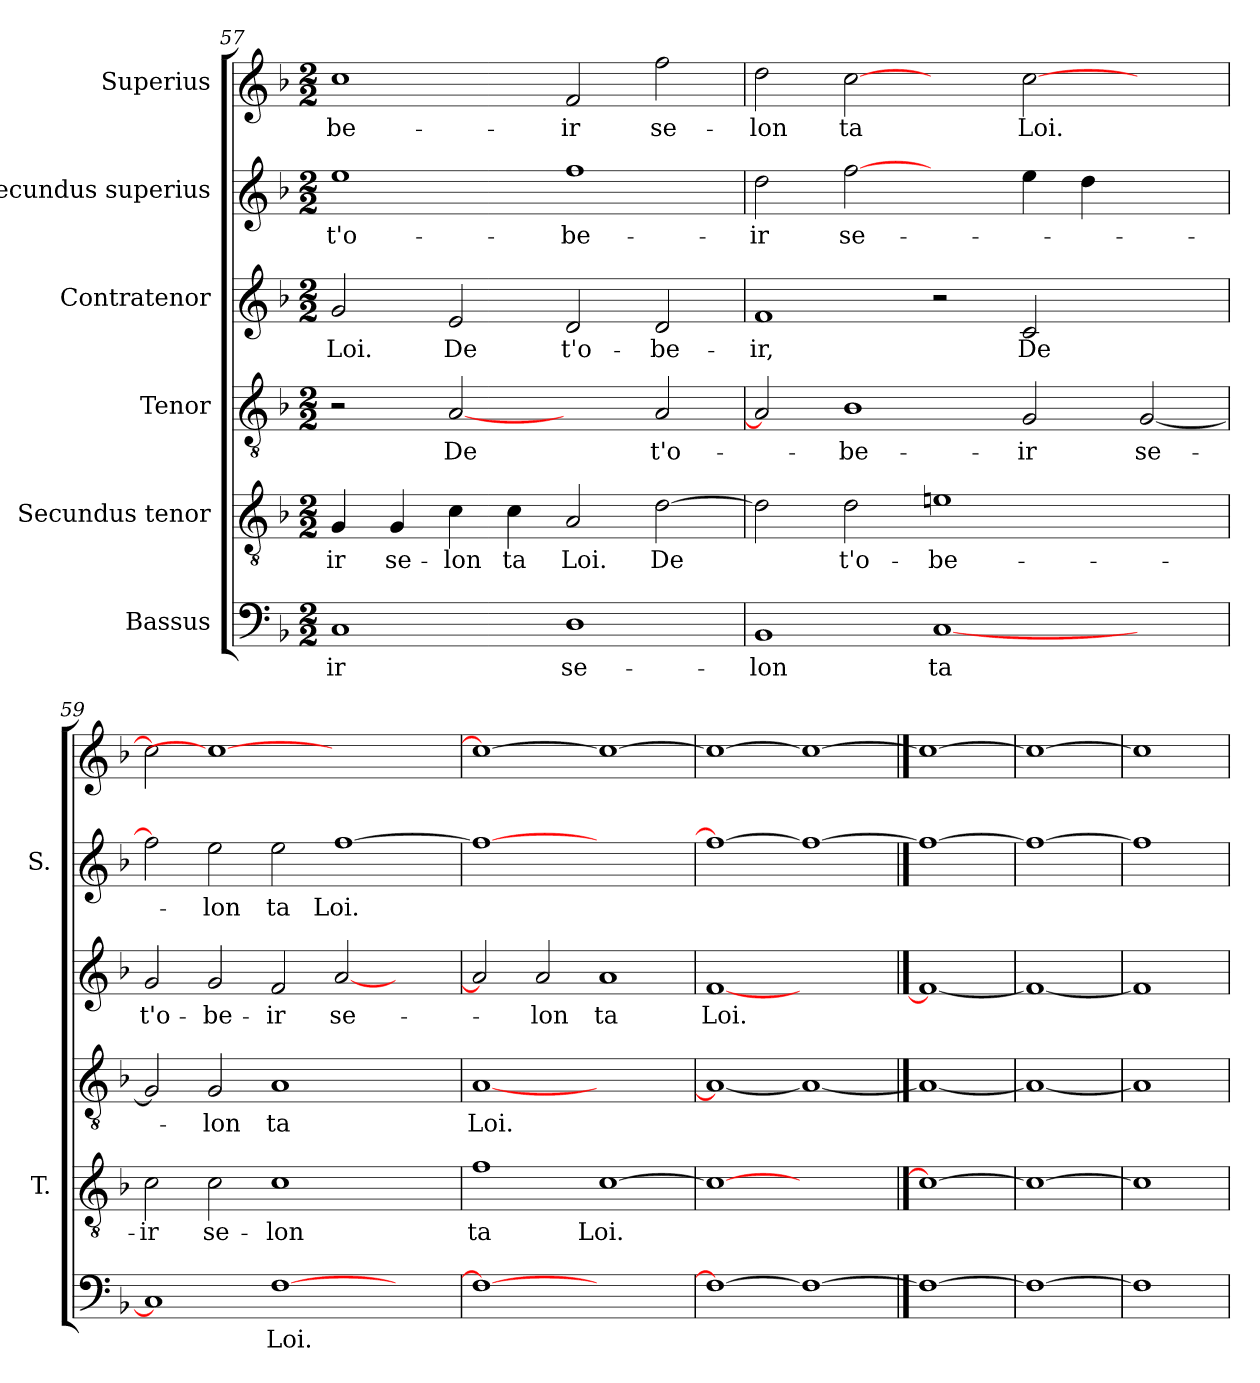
**kern	**text	**kern	**text	**kern	**text	**kern	**text	**kern	**text	**kern	**text
*part6	*part6	*part5	*part5	*part4	*part4	*part3	*part3	*part2	*part2	*part1	*part1
*staff6	*staff6	*staff5	*staff5	*staff4	*staff4	*staff3	*staff3	*staff2	*staff2	*staff1	*staff1
*I"Bassus	*	*I"Secundus tenor	*	*I"Tenor	*	*I"Contratenor	*	*I"Secundus superius	*	*I"Superius	*
*	*	*I'T.	*	*	*	*	*	*I'S.	*	*	*
!!LO:LB:g=z
*clefF4	*	*clefGv2	*	*clefGv2	*	*clefG2	*	*clefG2	*	*clefG2	*
*k[b-]	*	*k[b-]	*	*k[b-]	*	*k[b-]	*	*k[b-]	*	*k[b-]	*
*F:	*	*F:	*	*F:	*	*F:	*	*F:	*	*F:	*
*M2/2	*	*M2/2	*	*M2/2	*	*M2/2	*	*M2/2	*	*M2/2	*
=57	=57	=57	=57	=57	=57	=57	=57	=57	=57	=57	=57
1C/	-ir	4G/	-ir	2r	.	2g/	Loi.	1ee\	t'o-	1cc\	-be-
.	.	4G/	se-	.	.	.	.	.	.	.	.
.	.	4c\	-lon	[2A/	De	2e/	De	.	.	.	.
.	.	4c\	ta	.	.	.	.	.	.	.	.
1D\	se-	2A/	Loi.	2ryy	.	2d/	t'o-	1ff\	-be-	2f/	-ir
.	.	[2d\	De	2A/	t'o-	2d/	-be-	.	.	2ff\	se-
=58	=58	=58	=58	=58	=58	=58	=58	=58	=58	=58	=58
1BB-/	-lon	2d\]	.	2A/]	.	1f/	-ir,	2dd\	-ir	2dd\	-lon
.	.	2d\	t'o-	1B-\	-be-	.	.	[2ff\	se-	[2cc\	ta
[1C/	ta	1en\	-be-	.	.	2r	.	2ryy	.	2ryy	.
.	.	.	.	2G/	-ir	2c/	De	4ee\	.	[2cc\	Loi.
.	.	.	.	.	.	.	.	4dd\	.	.	.
2ryy	.	2ryy	.	[2G/	se-	2ryy	.	2ryy	.	2ryy	.
=59	=59	=59	=59	=59	=59	=59	=59	=59	=59	=59	=59
1C/]	.	2c\	-ir	2G/]	.	2g/	t'o-	2ff\]	.	2cc\]	.
.	.	2c\	se-	2G/	-lon	2g/	-be-	2ee\	-lon	1cc\_	.
[1F\	Loi.	1c\	-lon	1A/	ta	2f/	-ir	2ee\	ta	.	.
.	.	.	.	.	.	[2a/	se-	[1ff\	Loi.	1ryy	.
2ryy	.	2ryy	.	2ryy	.	2ryy	.	.	.	.	.
=60	=60	=60	=60	=60	=60	=60	=60	=60	=60	=60	=60
1F\_	.	1f\	ta	[1A/	Loi.	2a/]	.	1ff\_	.	1cc\_	.
.	.	.	.	.	.	2a/	-lon	.	.	.	.
1ryy	.	[1c\	Loi.	1ryy	.	1a/	ta	1ryy	.	1cc\_	.
=61	=61	=61	=61	=61	=61	=61	=61	=61	=61	=61	=61
1F\_	.	1c\_	.	1A/_	.	[1f/	Loi.	1ff\_	.	1cc\_	.
1F\_	.	1ryy	.	1A/_	.	1ryy	.	1ff\_	.	1cc\_	.
==62	==62	==62	==62	==62	==62	==62	==62	==62	==62	==62	==62
1F\_	.	1c\_	.	1A/_	.	1f/_	.	1ff\_	.	1cc\_	.
=63	=63	=63	=63	=63	=63	=63	=63	=63	=63	=63	=63
1F\_	.	1c\_	.	1A/_	.	1f/_	.	1ff\_	.	1cc\_	.
=64	=64	=64	=64	=64	=64	=64	=64	=64	=64	=64	=64
1F\]	.	1c\]	.	1A/]	.	1f/]	.	1ff\]	.	1cc\]	.
=	=	=	=	=	=	=	=	=	=	=	=
*-	*-	*-	*-	*-	*-	*-	*-	*-	*-	*-	*-
